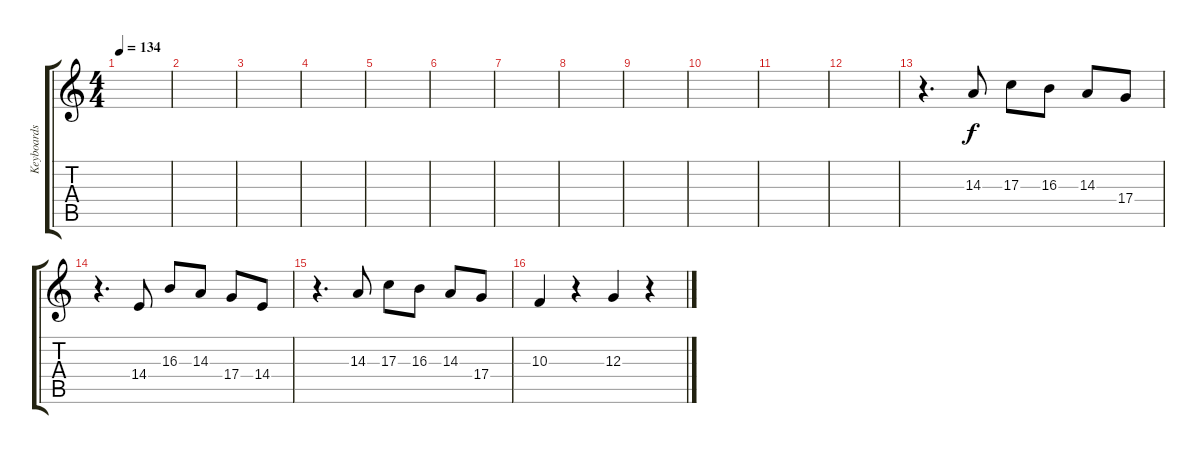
\track ("Keyboards" "Keyboards") {instrument choiraahs}
\staff {score tabs}
\tuning (E4 B3 G3 D3 A2 E2) {hide}
\ts (4 4)
\tempo 134
\clef g2
\ks c
|
|
|
|
|
|
|
|
|
|
|
|
r.4{d instrument fx3crystal} 14.3.8 17.3.8 16.3.8 14.3.8 17.4.8 |
r.4{d} 14.4.8 16.3.8 14.3.8 17.4.8 14.4.8 |
r.4{d instrument fx3crystal} 14.3.8 17.3.8 16.3.8 14.3.8 17.4.8 |
10.3.4 r.4 12.3.4 r.4
